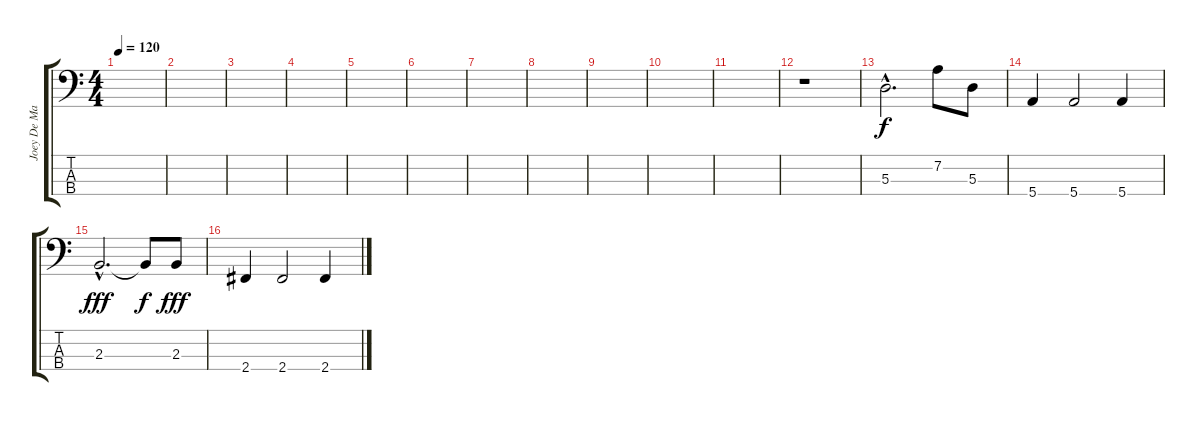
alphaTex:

\track ("Joey De Maio" "Joey De Ma") {instrument electricbasspick}
\staff {score tabs}
\tuning (G2 D2 A1 E1) {hide}
\ts (4 4)
\tempo 120
\clef f4
\ks c
|
|
|
|
|
|
|
|
|
|
|
r.1 |
5.3{hac}.2{d} 7.2.8 5.3.8 |
5.4.4{dy f} 5.4.2 5.4.4 |
2.3{hac}.2{d dy fff} 2.3{t}.8{dy f} 2.3.8{dy fff} |
2.4.4 2.4.2 2.4.4
